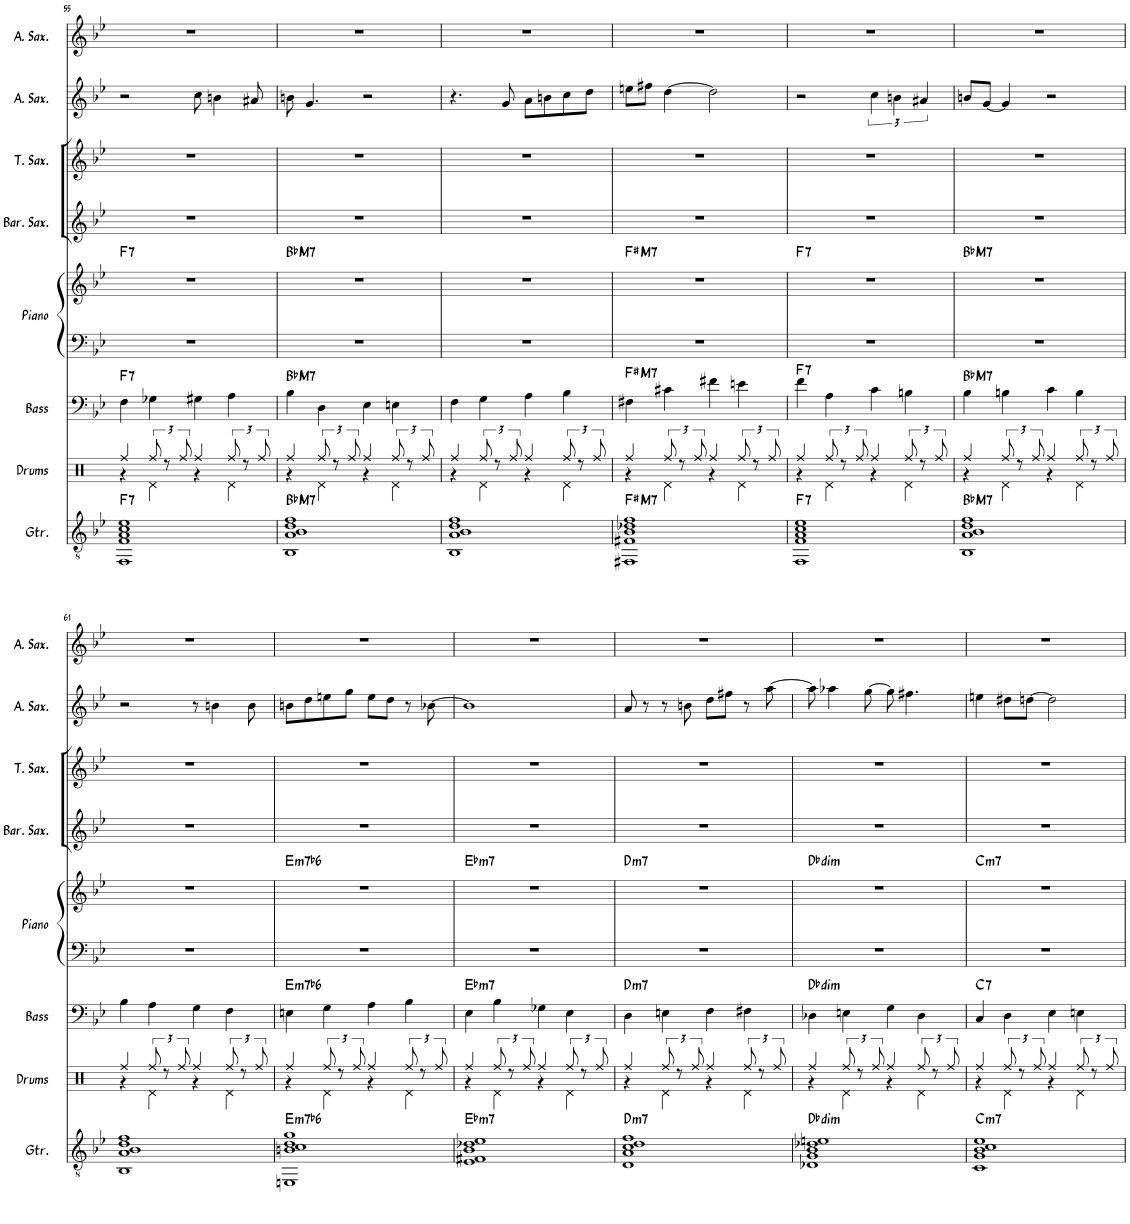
**kern	**harte	**kern	**kern	**harte	**kern	**kern	**harte	**kern	**kern	**kern	**kern
*part8	*part8	*part7	*part6	*part6	*part5	*part5	*part5	*part4	*part3	*part2	*part1
*staff9	*	*staff8	*staff7	*	*staff6	*staff5	*	*staff4	*staff3	*staff2	*staff1
*I"Guitar	*	*I"Drums	*I"Bass	*	*I"Piano	*	*	*I"バリトン サクソフォーン	*I"テナー サクソフォーン	*I"アルト サクソフォーン 2	*I"アルト サクソフォーン
*I'Gtr.	*	*I'Drums	*I'Bass	*	*I'Piano	*	*	*	*	*	*
!!LO:PB:g=z
*clefGv2	*	*clefX	*clefF4	*	*clefF4	*clefG2	*	*clefG2	*clefG2	*clefG2	*clefG2
*	*	*	*Trd7c12	*	*	*	*	*Trd12c21	*Trd8c14	*Trd5c9	*Trd5c9
*k[b-e-]	*	*k[]	*k[b-e-]	*	*k[b-e-]	*k[b-e-]	*	*k[b-e-]	*k[b-e-]	*k[b-e-]	*k[b-e-]
*M4/4	*	*M4/4	*M4/4	*	*M4/4	*M4/4	*	*M4/4	*M4/4	*M4/4	*M4/4
=55	=55	=55	=55	=55	=55	=55	=55	=55	=55	=55	=55
*	*	*^	*	*	*	*	*	*	*	*	*
!	!LO:H:kt=7	!	!	!	!LO:H:kt=7	!	!	!LO:H:kt=7	!	!	!	!
1FF 1F 1A 1c 1e-	F:7	4Rff/	4r	4F\	F:7	1r	1r	F:7	1r	1r	2r	1r
.	.	12Rff/	4Rd\	4G-X\	.	.	.	.	.	.	.	.
.	.	12r	.	.	.	.	.	.	.	.	.	.
.	.	12Rff/	.	.	.	.	.	.	.	.	.	.
.	.	4Rff/	4r	4G#X\	.	.	.	.	.	.	8cc\	.
.	.	.	.	.	.	.	.	.	.	.	4bn\	.
.	.	12Rff/	4Rd\	4A\	.	.	.	.	.	.	.	.
.	.	12r	.	.	.	.	.	.	.	.	.	.
.	.	.	.	.	.	.	.	.	.	.	8a#X/	.
.	.	12Rff/	.	.	.	.	.	.	.	.	.	.
=56	=56	=56	=56	=56	=56	=56	=56	=56	=56	=56	=56	=56
!	!LO:H:kt=M7	!	!	!	!LO:H:kt=M7	!	!	!LO:H:kt=M7	!	!	!	!
1BB- 1A 1B- 1d 1f	Bb:maj7	4Rff/	4r	4B-\	Bb:maj7	1r	1r	Bb:maj7	1r	1r	8bn\	1r
.	.	.	.	.	.	.	.	.	.	.	4.g/	.
.	.	12Rff/	4Rd\	4D\	.	.	.	.	.	.	.	.
.	.	12r	.	.	.	.	.	.	.	.	.	.
.	.	12Rff/	.	.	.	.	.	.	.	.	.	.
.	.	4Rff/	4r	4E-\	.	.	.	.	.	.	2r	.
.	.	12Rff/	4Rd\	4En\	.	.	.	.	.	.	.	.
.	.	12r	.	.	.	.	.	.	.	.	.	.
.	.	12Rff/	.	.	.	.	.	.	.	.	.	.
=57	=57	=57	=57	=57	=57	=57	=57	=57	=57	=57	=57	=57
1BB- 1A 1B- 1d 1f	.	4Rff/	4r	4F\	.	1r	1r	.	1r	1r	4.r	1r
.	.	12Rff/	4Rd\	4G\	.	.	.	.	.	.	.	.
.	.	12r	.	.	.	.	.	.	.	.	.	.
.	.	.	.	.	.	.	.	.	.	.	8g/	.
.	.	12Rff/	.	.	.	.	.	.	.	.	.	.
.	.	4Rff/	4r	4A\	.	.	.	.	.	.	8a\L	.
.	.	.	.	.	.	.	.	.	.	.	8bn\	.
.	.	12Rff/	4Rd\	4B-\	.	.	.	.	.	.	8cc\	.
.	.	12r	.	.	.	.	.	.	.	.	.	.
.	.	.	.	.	.	.	.	.	.	.	8dd\J	.
.	.	12Rff/	.	.	.	.	.	.	.	.	.	.
=58	=58	=58	=58	=58	=58	=58	=58	=58	=58	=58	=58	=58
!	!LO:H:kt=M7	!	!	!	!LO:H:kt=M7	!	!	!LO:H:kt=M7	!	!	!	!
1FF#X 1F#X 1B- 1d-X 1f	F#:maj7	4Rff/	4r	4F#X\	F#:maj7	1r	1r	F#:maj7	1r	1r	8een\L	1r
.	.	.	.	.	.	.	.	.	.	.	8ff#X\J	.
.	.	12Rff/	4Rd\	4c#X\	.	.	.	.	.	.	[4dd\	.
.	.	12r	.	.	.	.	.	.	.	.	.	.
.	.	12Rff/	.	.	.	.	.	.	.	.	.	.
.	.	4Rff/	4r	4f#X\	.	.	.	.	.	.	2dd\]	.
.	.	12Rff/	4Rd\	4en\	.	.	.	.	.	.	.	.
.	.	12r	.	.	.	.	.	.	.	.	.	.
.	.	12Rff/	.	.	.	.	.	.	.	.	.	.
=59	=59	=59	=59	=59	=59	=59	=59	=59	=59	=59	=59	=59
!	!LO:H:kt=7	!	!	!	!LO:H:kt=7	!	!	!LO:H:kt=7	!	!	!	!
1FF 1F 1A 1c 1e-	F:7	4Rff/	4r	4f\	F:7	1r	1r	F:7	1r	1r	2r	1r
.	.	12Rff/	4Rd\	4A\	.	.	.	.	.	.	.	.
.	.	12r	.	.	.	.	.	.	.	.	.	.
.	.	12Rff/	.	.	.	.	.	.	.	.	.	.
.	.	4Rff/	4r	4c\	.	.	.	.	.	.	6cc\	.
.	.	.	.	.	.	.	.	.	.	.	6bn\	.
.	.	12Rff/	4Rd\	4Bn\	.	.	.	.	.	.	.	.
.	.	12r	.	.	.	.	.	.	.	.	6a#X/	.
.	.	12Rff/	.	.	.	.	.	.	.	.	.	.
=60	=60	=60	=60	=60	=60	=60	=60	=60	=60	=60	=60	=60
!	!LO:H:kt=M7	!	!	!	!LO:H:kt=M7	!	!	!LO:H:kt=M7	!	!	!	!
1BB- 1A 1B- 1d 1f	Bb:maj7	4Rff/	4r	4B-\	Bb:maj7	1r	1r	Bb:maj7	1r	1r	8bn/L	1r
.	.	.	.	.	.	.	.	.	.	.	[8g/J	.
.	.	12Rff/	4Rd\	4Bn\	.	.	.	.	.	.	4g/]	.
.	.	12r	.	.	.	.	.	.	.	.	.	.
.	.	12Rff/	.	.	.	.	.	.	.	.	.	.
.	.	4Rff/	4r	4c\	.	.	.	.	.	.	2r	.
.	.	12Rff/	4Rd\	4B\	.	.	.	.	.	.	.	.
.	.	12r	.	.	.	.	.	.	.	.	.	.
.	.	12Rff/	.	.	.	.	.	.	.	.	.	.
!!LO:LB:g=z
=61	=61	=61	=61	=61	=61	=61	=61	=61	=61	=61	=61	=61
1BB- 1A 1B- 1d 1f	.	4Rff/	4r	4B-\	.	1r	1r	.	1r	1r	2r	1r
.	.	12Rff/	4Rd\	4A\	.	.	.	.	.	.	.	.
.	.	12r	.	.	.	.	.	.	.	.	.	.
.	.	12Rff/	.	.	.	.	.	.	.	.	.	.
.	.	4Rff/	4r	4G\	.	.	.	.	.	.	8r	.
.	.	.	.	.	.	.	.	.	.	.	4bn\	.
.	.	12Rff/	4Rd\	4F\	.	.	.	.	.	.	.	.
.	.	12r	.	.	.	.	.	.	.	.	.	.
.	.	.	.	.	.	.	.	.	.	.	8b\	.
.	.	12Rff/	.	.	.	.	.	.	.	.	.	.
=62	=62	=62	=62	=62	=62	=62	=62	=62	=62	=62	=62	=62
!	!LO:H:kt=m7	!	!	!	!LO:H:kt=m7	!	!	!LO:H:kt=m7	!	!	!	!
1EEn 1Bn 1c 1d 1g	E:min7(b6)	4Rff/	4r	4En\	E:min7(b6)	1r	1r	E:min7(b6)	1r	1r	8bn\L	1r
.	.	.	.	.	.	.	.	.	.	.	8dd\	.
.	.	12Rff/	4Rd\	4G\	.	.	.	.	.	.	8een\	.
.	.	12r	.	.	.	.	.	.	.	.	.	.
.	.	.	.	.	.	.	.	.	.	.	8gg\J	.
.	.	12Rff/	.	.	.	.	.	.	.	.	.	.
.	.	4Rff/	4r	4A\	.	.	.	.	.	.	8ee\L	.
.	.	.	.	.	.	.	.	.	.	.	8dd\J	.
.	.	12Rff/	4Rd\	4B-\	.	.	.	.	.	.	8r	.
.	.	12r	.	.	.	.	.	.	.	.	.	.
.	.	.	.	.	.	.	.	.	.	.	[8b-X\	.
.	.	12Rff/	.	.	.	.	.	.	.	.	.	.
=63	=63	=63	=63	=63	=63	=63	=63	=63	=63	=63	=63	=63
!	!LO:H:kt=m7	!	!	!	!LO:H:kt=m7	!	!	!LO:H:kt=m7	!	!	!	!
1E- 1F#X 1B- 1d-X 1e-	Eb:min7	4Rff/	4r	4E-\	Eb:min7	1r	1r	Eb:min7	1r	1r	1b-]	1r
.	.	12Rff/	4Rd\	4B-\	.	.	.	.	.	.	.	.
.	.	12r	.	.	.	.	.	.	.	.	.	.
.	.	12Rff/	.	.	.	.	.	.	.	.	.	.
.	.	4Rff/	4r	4G-X\	.	.	.	.	.	.	.	.
.	.	12Rff/	4Rd\	4E-\	.	.	.	.	.	.	.	.
.	.	12r	.	.	.	.	.	.	.	.	.	.
.	.	12Rff/	.	.	.	.	.	.	.	.	.	.
=64	=64	=64	=64	=64	=64	=64	=64	=64	=64	=64	=64	=64
!	!LO:H:kt=m7	!	!	!	!LO:H:kt=m7	!	!	!LO:H:kt=m7	!	!	!	!
1D 1A 1c 1d 1f	D:min7	4Rff/	4r	4D\	D:min7	1r	1r	D:min7	1r	1r	8a/	1r
.	.	.	.	.	.	.	.	.	.	.	8r	.
.	.	12Rff/	4Rd\	4En\	.	.	.	.	.	.	8r	.
.	.	12r	.	.	.	.	.	.	.	.	.	.
.	.	.	.	.	.	.	.	.	.	.	8bn\	.
.	.	12Rff/	.	.	.	.	.	.	.	.	.	.
.	.	4Rff/	4r	4F\	.	.	.	.	.	.	8dd\L	.
.	.	.	.	.	.	.	.	.	.	.	8ff#X\J	.
.	.	12Rff/	4Rd\	4F#X\	.	.	.	.	.	.	8r	.
.	.	12r	.	.	.	.	.	.	.	.	.	.
.	.	.	.	.	.	.	.	.	.	.	[8aa\	.
.	.	12Rff/	.	.	.	.	.	.	.	.	.	.
=65	=65	=65	=65	=65	=65	=65	=65	=65	=65	=65	=65	=65
!	!LO:H:kt=dim	!	!	!	!LO:H:kt=dim	!	!	!LO:H:kt=dim	!	!	!	!
1D-X 1G 1B- 1d-X 1en	Db:dim	4Rff/	4r	4D-X\	Db:dim	1r	1r	Db:dim	1r	1r	8aa\]	1r
.	.	.	.	.	.	.	.	.	.	.	4aa-X\	.
.	.	12Rff/	4Rd\	4En\	.	.	.	.	.	.	.	.
.	.	12r	.	.	.	.	.	.	.	.	.	.
.	.	.	.	.	.	.	.	.	.	.	[8gg\	.
.	.	12Rff/	.	.	.	.	.	.	.	.	.	.
.	.	4Rff/	4r	4G\	.	.	.	.	.	.	8gg\]	.
.	.	.	.	.	.	.	.	.	.	.	4.ff#X\	.
.	.	12Rff/	4Rd\	4D-\	.	.	.	.	.	.	.	.
.	.	12r	.	.	.	.	.	.	.	.	.	.
.	.	12Rff/	.	.	.	.	.	.	.	.	.	.
=66	=66	=66	=66	=66	=66	=66	=66	=66	=66	=66	=66	=66
!	!LO:H:kt=m7	!	!	!	!LO:H:kt=7	!	!	!LO:H:kt=m7	!	!	!	!
1C 1G 1B- 1c 1e-	C:min7	4Rff/	4r	4C/	C:7	1r	1r	C:min7	1r	1r	4een\	1r
.	.	12Rff/	4Rd\	4D\	.	.	.	.	.	.	8dd#X\L	.
.	.	12r	.	.	.	.	.	.	.	.	.	.
.	.	.	.	.	.	.	.	.	.	.	[8ddn\J	.
.	.	12Rff/	.	.	.	.	.	.	.	.	.	.
.	.	4Rff/	4r	4E-\	.	.	.	.	.	.	2dd\]	.
.	.	12Rff/	4Rd\	4En\	.	.	.	.	.	.	.	.
.	.	12r	.	.	.	.	.	.	.	.	.	.
.	.	12Rff/	.	.	.	.	.	.	.	.	.	.
*	*	*v	*v	*	*	*	*	*	*	*	*	*
=	=	=	=	=	=	=	=	=	=	=	=
*-	*-	*-	*-	*-	*-	*-	*-	*-	*-	*-	*-
